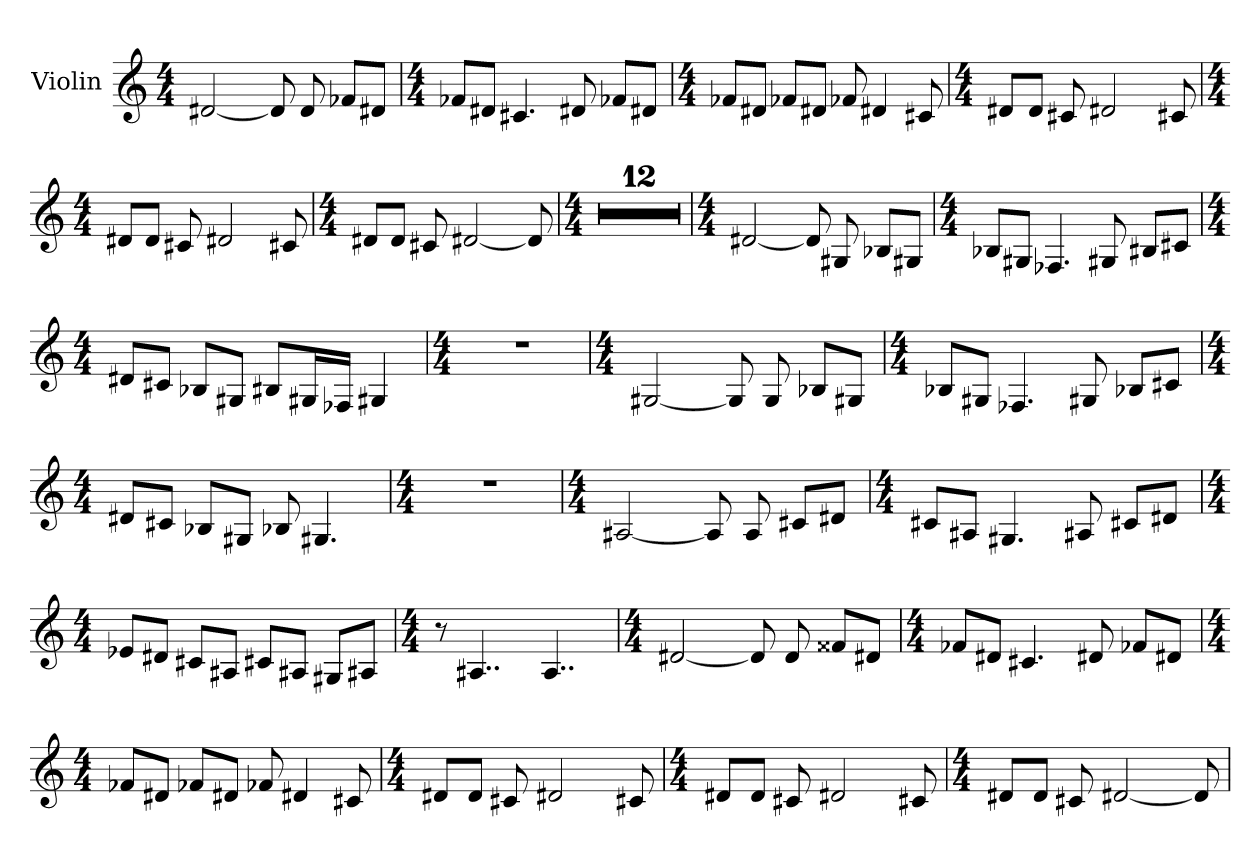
**kern
*part1
*staff1
*I"Violin
*I'Vln
*M4/4
=
[2d#X
8d#]
8d#
8f-XL
8d#XJ
=
*M4/4
8f-XL
8d#XJ
4.c#X
8d#X
8f-XL
8d#XJ
=
*M4/4
8f-XL
8d#XJ
8f-XL
8d#XJ
8f-X
4d#X
8c#X
=
*M4/4
8d#XL
8d#J
8c#X
2d#X
8c#X
=
*M4/4
8d#XL
8d#J
8c#X
2d#X
8c#X
=
*M4/4
8d#XL
8d#J
8c#X
[2d#X
8d#]
=
*M4/4
1r
=
*M4/4
1r
=
*M4/4
1r
=
*M4/4
1r
=
*M4/4
1r
=
*M4/4
1r
=
*M4/4
1r
=
*M4/4
1r
=
*M4/4
1r
=
*M4/4
1r
=
*M4/4
1r
=
*M4/4
1r
=
*M4/4
[2d#X
8d#]
8G#X
8B-XL
8G#XJ
=
*M4/4
8B-XL
8G#XJ
4.F-X
8G#X
8B#XL
8c#XJ
=
*M4/4
8d#XL
8c#XJ
8B-XL
8G#XJ
8B#XL
16G#XL
16F-XJJ
4G#X
=
*M4/4
1r
=
*M4/4
[2G#X
8G#]
8G#
8B-XL
8G#XJ
=
*M4/4
8B-XL
8G#XJ
4.F-X
8G#X
8B-XL
8c#XJ
=
*M4/4
8d#XL
8c#XJ
8B-XL
8G#XJ
8B-X
4.G#X
=
*M4/4
1r
=
*M4/4
[2A#X
8A#]
8A#
8c#XL
8d#XJ
=
*M4/4
8c#XL
8A#XJ
4.G#X
8A#X
8c#XL
8d#XJ
=
*M4/4
8e-XL
8d#XJ
8c#XL
8A#XJ
8c#XL
8A#XJ
8G#XL
8A#XJ
=
*M4/4
8r
4..A#X
4..A#
=
*M4/4
[2d#X
8d#]
8d#
8f##XL
8d#XJ
=
*M4/4
8f-XL
8d#XJ
4.c#X
8d#X
8f-XL
8d#XJ
=
*M4/4
8f-XL
8d#XJ
8f-XL
8d#XJ
8f-X
4d#X
8c#X
=
*M4/4
8d#XL
8d#J
8c#X
2d#X
8c#X
=
*M4/4
8d#XL
8d#J
8c#X
2d#X
8c#X
=
*M4/4
8d#XL
8d#J
8c#X
[2d#X
8d#]
=
*-
